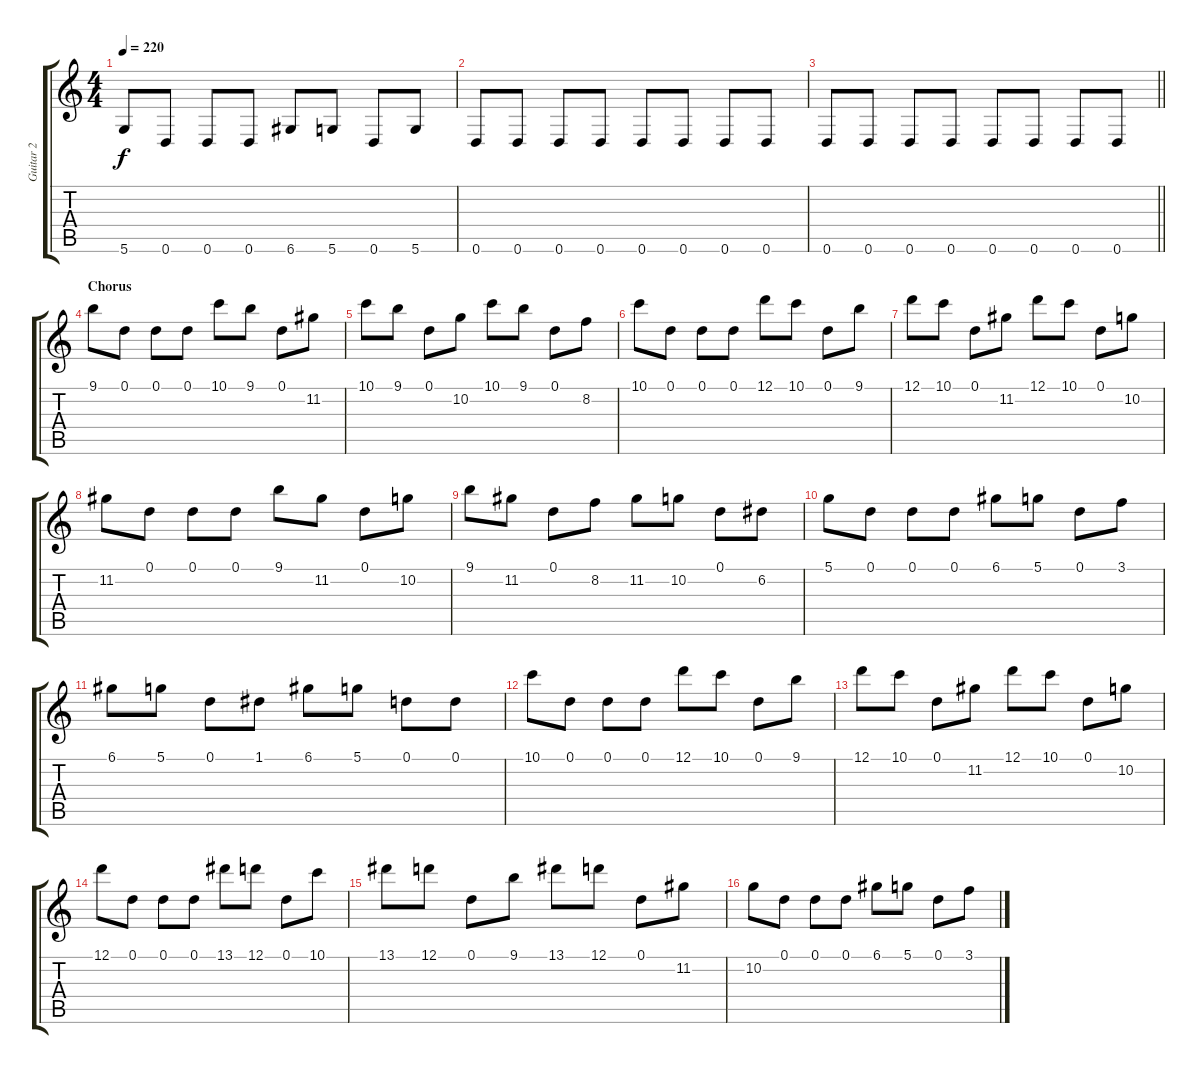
\track ("Guitar 2" "Guitar 2") {instrument overdrivenguitar}
\staff {score tabs}
\tuning (D4 A3 F3 C3 G2 D2) {hide}
\ts (4 4)
\tempo 220
\clef g2
\ks c
5.6.8{dy f} 0.6.8 0.6.8 0.6.8 6.6.8 5.6.8 0.6.8 5.6.8 |
0.6.8 0.6.8 0.6.8 0.6.8 0.6.8 0.6.8 0.6.8 0.6.8 |
\barLineRight lightlight
0.6.8 0.6.8 0.6.8 0.6.8 0.6.8 0.6.8 0.6.8 0.6.8 |
\section ("" "Chorus")
9.1.8 0.1.8 0.1.8 0.1.8 10.1.8 9.1.8 0.1.8 11.2.8 |
10.1.8 9.1.8 0.1.8 10.2.8 10.1.8 9.1.8 0.1.8 8.2.8 |
10.1.8 0.1.8 0.1.8 0.1.8 12.1.8 10.1.8 0.1.8 9.1.8 |
12.1.8 10.1.8 0.1.8 11.2.8 12.1.8 10.1.8 0.1.8 10.2.8 |
11.2.8 0.1.8 0.1.8 0.1.8 9.1.8 11.2.8 0.1.8 10.2.8 |
9.1.8 11.2.8 0.1.8 8.2.8 11.2.8 10.2.8 0.1.8 6.2.8 |
5.1.8 0.1.8 0.1.8 0.1.8 6.1.8 5.1.8 0.1.8 3.1.8 |
6.1.8 5.1.8 0.1.8 1.1.8 6.1.8 5.1.8 0.1.8 0.1.8 |
10.1.8 0.1.8 0.1.8 0.1.8 12.1.8 10.1.8 0.1.8 9.1.8 |
12.1.8 10.1.8 0.1.8 11.2.8 12.1.8 10.1.8 0.1.8 10.2.8 |
12.1.8 0.1.8 0.1.8 0.1.8 13.1.8 12.1.8 0.1.8 10.1.8 |
13.1.8 12.1.8 0.1.8 9.1.8 13.1.8 12.1.8 0.1.8 11.2.8 |
10.2.8 0.1.8 0.1.8 0.1.8 6.1.8 5.1.8 0.1.8 3.1.8
